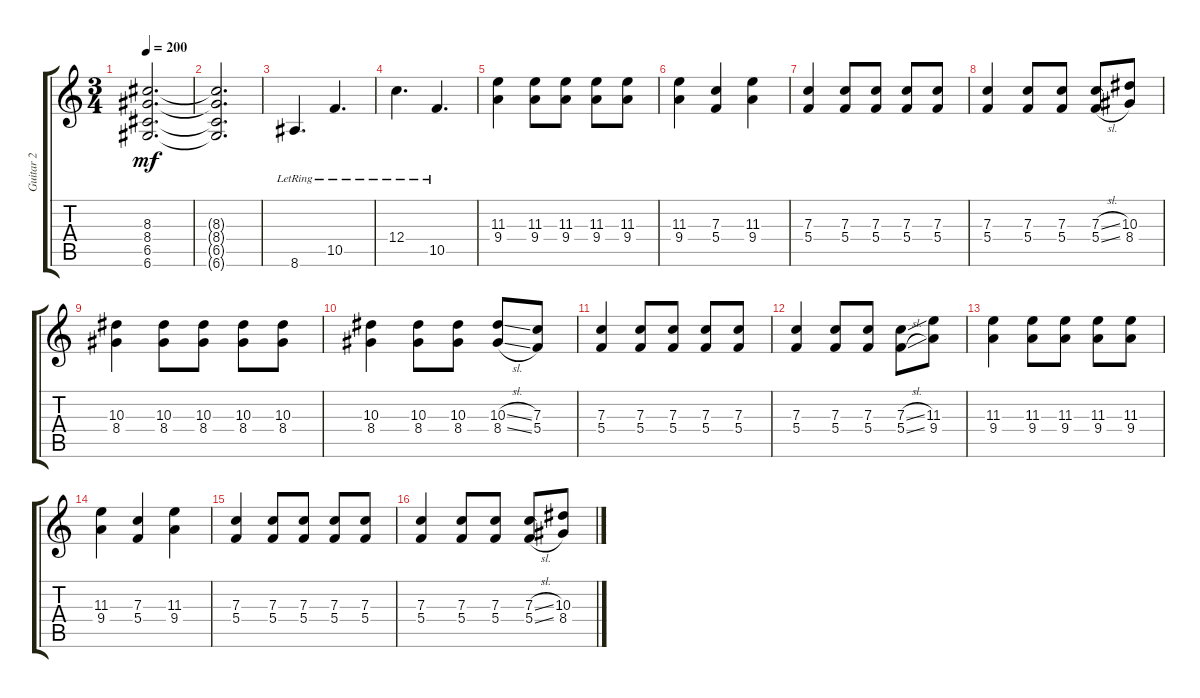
\track ("Guitar 2" "Guitar 2") {instrument distortionguitar}
\staff {score tabs}
\tuning (D4 A3 F3 C3 G2 D2) {hide}
\ts (3 4)
\tempo 200
\clef g2
\ks c
(8.3 8.4 6.5 6.6).2{d dy mf} |
(8.3{t} 8.4{t} 6.5{t} 6.6{t}).2{d} |
8.6{lr}.4{d} 10.5{lr}.4{d} |
12.4{lr}.4{d} 10.5{lr}.4{d} |
(11.3 9.4).4 (11.3 9.4).8 (11.3 9.4).8 (11.3 9.4).8 (11.3 9.4).8 |
(11.3 9.4).4 (7.3 5.4).4 (11.3 9.4).4 |
(7.3 5.4).4 (7.3 5.4).8 (7.3 5.4).8 (7.3 5.4).8 (7.3 5.4).8 |
(7.3 5.4).4 (7.3 5.4).8 (7.3 5.4).8 (7.3{sl} 5.4{sl}).8 (10.3 8.4).8 |
(10.3 8.4).4 (10.3 8.4).8 (10.3 8.4).8 (10.3 8.4).8 (10.3 8.4).8 |
(10.3 8.4).4 (10.3 8.4).8 (10.3 8.4).8 (10.3{sl} 8.4{sl}).8 (7.3 5.4).8 |
(7.3 5.4).4 (7.3 5.4).8 (7.3 5.4).8 (7.3 5.4).8 (7.3 5.4).8 |
(7.3 5.4).4 (7.3 5.4).8 (7.3 5.4).8 (7.3{sl} 5.4{sl}).8 (11.3 9.4).8 |
(11.3 9.4).4 (11.3 9.4).8 (11.3 9.4).8 (11.3 9.4).8 (11.3 9.4).8 |
(11.3 9.4).4 (7.3 5.4).4 (11.3 9.4).4 |
(7.3 5.4).4 (7.3 5.4).8 (7.3 5.4).8 (7.3 5.4).8 (7.3 5.4).8 |
(7.3 5.4).4 (7.3 5.4).8 (7.3 5.4).8 (7.3{sl} 5.4{sl}).8 (10.3 8.4).8
